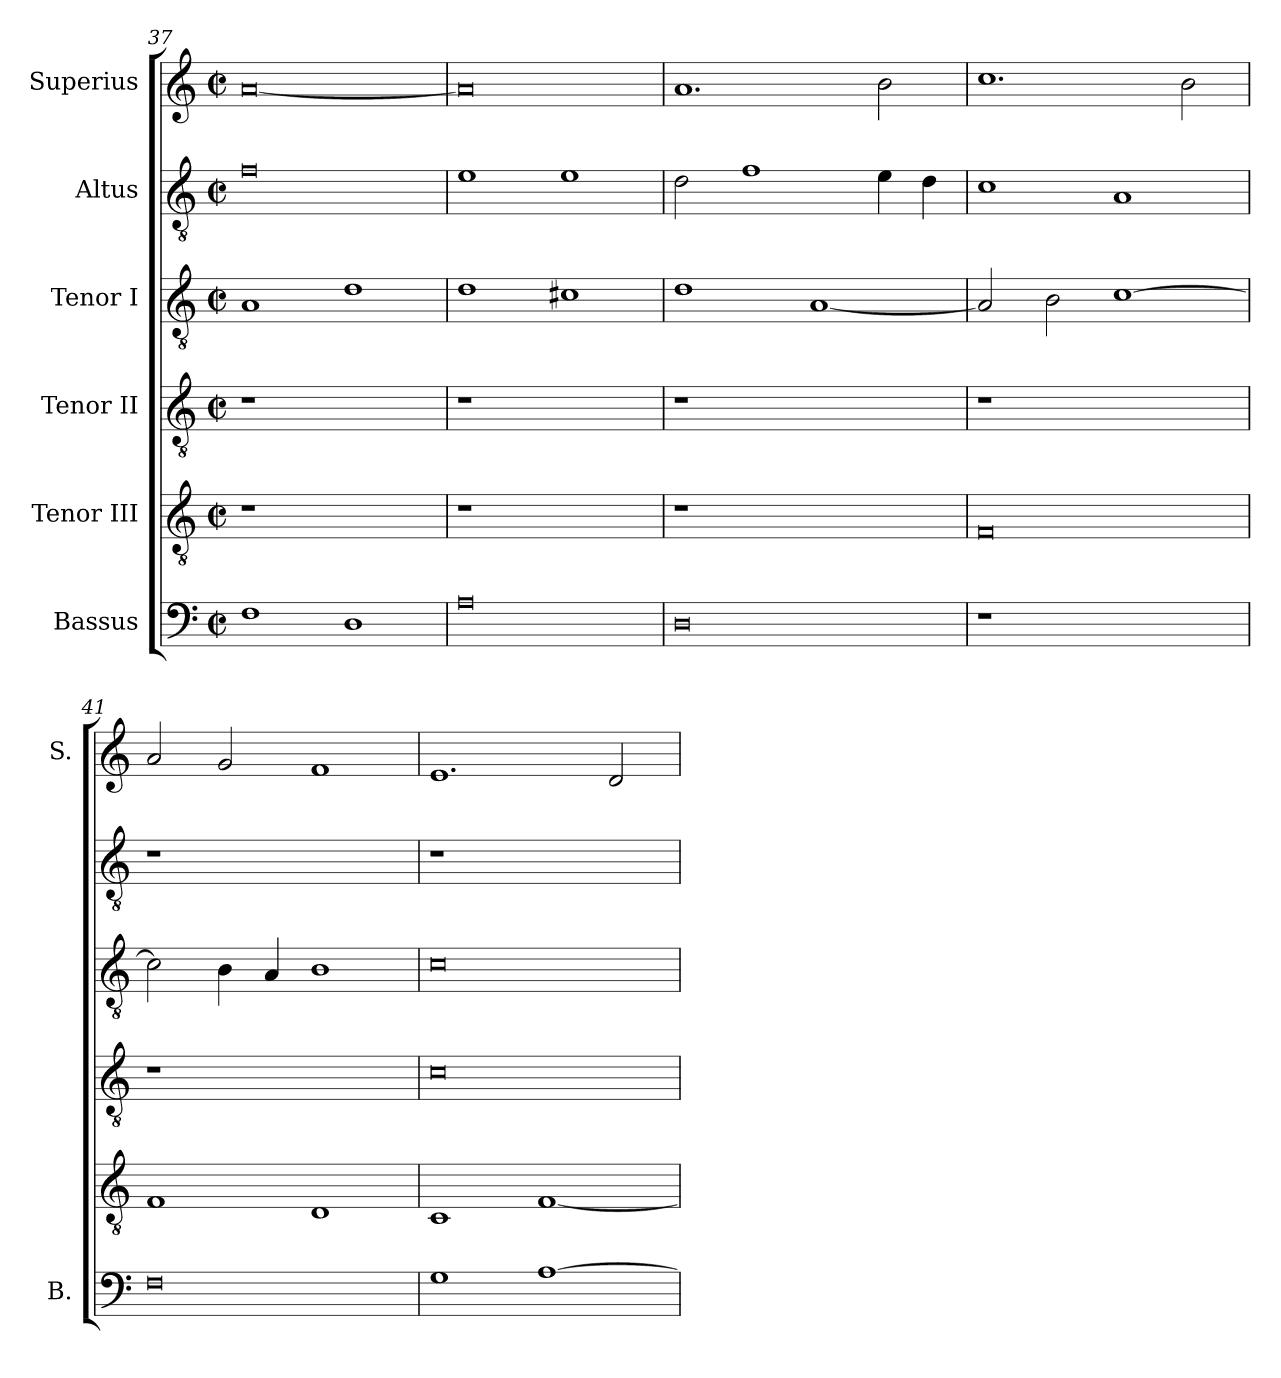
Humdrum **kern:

**kern	**kern	**kern	**kern	**kern	**kern
*part6	*part5	*part4	*part3	*part2	*part1
*staff6	*staff5	*staff4	*staff3	*staff2	*staff1
*I"Bassus	*I"Tenor III	*I"Tenor II	*I"Tenor I	*I"Altus	*I"Superius
*I'B.	*	*	*	*	*I'S.
!!LO:LB:g=z
*clefF4	*clefGv2	*clefGv2	*clefGv2	*clefGv2	*clefG2
*	*ITrd7c12	*ITrd7c12	*ITrd7c12	*ITrd7c12	*
*k[]	*k[]	*k[]	*k[]	*k[]	*k[]
*C:	*C:	*C:	*C:	*C:	*C:
*M2/2	*M2/2	*M2/2	*M2/2	*M2/2	*M2/2
*met(c|)	*met(c|)	*met(c|)	*met(c|)	*met(c|)	*met(c|)
=37	=37	=37	=37	=37	=37
!	!LO:N:vis=1	!LO:N:vis=1	!	!	!
1Fi	1r	1r	1AAi	0Fi	[<0ai
1Di	1ryy	1ryy	1Di	.	.
=38	=38	=38	=38	=38	=38
!	!LO:N:vis=1	!LO:N:vis=1	!	!	!
0Ai	1r	1r	1Di	1Ei	0ai]
.	1ryy	1ryy	1C#Xi	1Ei	.
=39	=39	=39	=39	=39	=39
!	!LO:N:vis=1	!LO:N:vis=1	!	!	!
0Di	1r	1r	1Di	2Di\	1.ai
.	.	.	.	1Fi	.
.	1ryy	1ryy	[<1AAi	.	.
.	.	.	.	4Ei\	2bi\
.	.	.	.	4Di\	.
=40	=40	=40	=40	=40	=40
!LO:N:vis=1	!	!LO:N:vis=1	!	!	!
1r	0FFi	1r	2AAi/]	1Ci	1.cci
.	.	.	2BBi\	.	.
1ryy	.	1ryy	[>1Ci	1AAi	.
.	.	.	.	.	2bi\
=41	=41	=41	=41	=41	=41
!	!	!LO:N:vis=1	!	!LO:N:vis=1	!
0Fi	1FFi	1r	2Ci\]	1r	2ai/
.	.	.	4BBi\	.	2gi/
.	.	.	4AAi/	.	.
.	1DDi	1ryy	1BBi	1ryy	1fi
=42	=42	=42	=42	=42	=42
!	!	!	!	!LO:N:vis=1	!
1Gi	1CCi	0Ci	0Ci	1r	1.ei
[>1Ai	[<1FFi	.	.	1ryy	.
.	.	.	.	.	2di/
=	=	=	=	=	=
*-	*-	*-	*-	*-	*-
